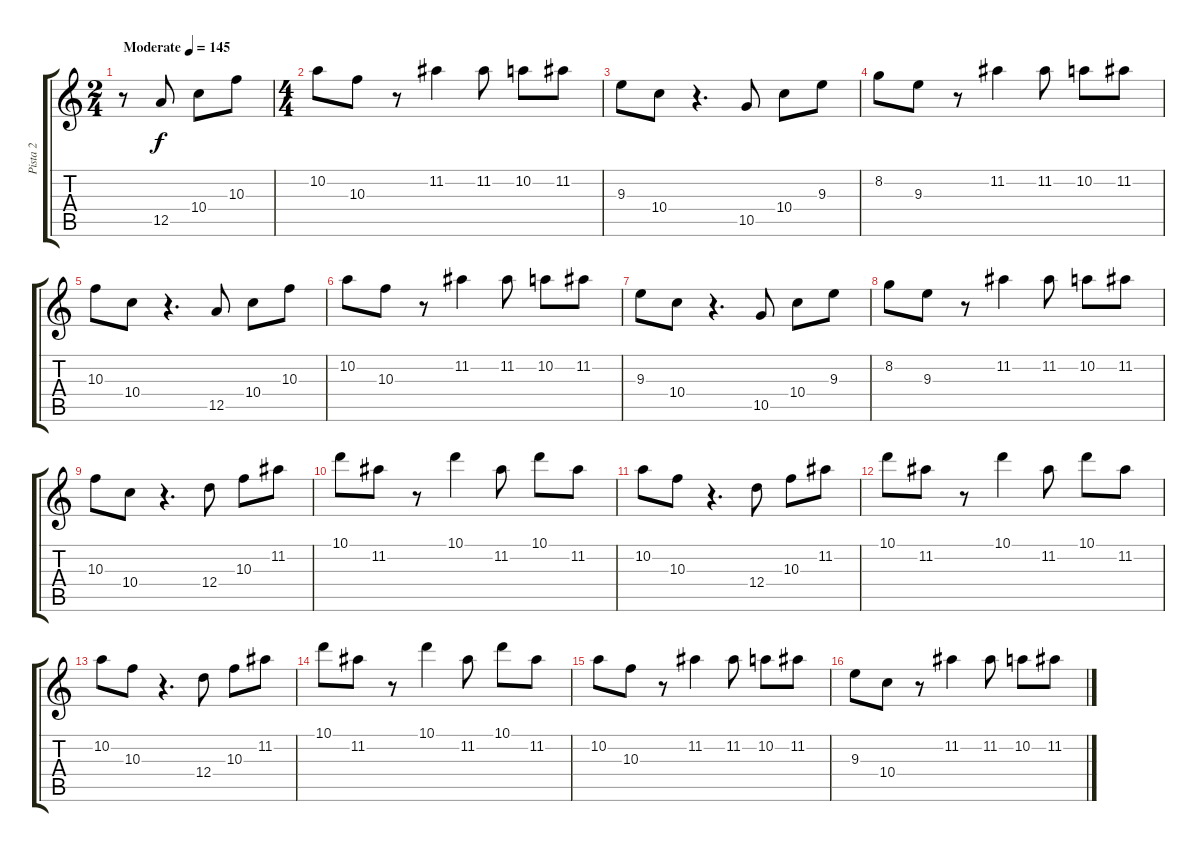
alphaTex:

\track ("Pista 2" "Pista 2") {instrument electricguitarclean}
\staff {score tabs}
\tuning (E4 B3 G3 D3 A2 E2) {hide}
\ts (2 4)
\tempo (145 "Moderate")
\clef g2
\ks c
r.8{dy f instrument electricguitarclean} 12.5.8 10.4.8 10.3.8 |
\ts (4 4)
10.2.8 10.3.8 r.8 11.2.4 11.2.8 10.2.8 11.2.8 |
9.3.8 10.4.8 r.4{d} 10.5.8 10.4.8 9.3.8 |
8.2.8 9.3.8 r.8 11.2.4 11.2.8 10.2.8 11.2.8 |
10.3.8 10.4.8 r.4{d} 12.5.8 10.4.8 10.3.8 |
10.2.8 10.3.8 r.8 11.2.4 11.2.8 10.2.8 11.2.8 |
9.3.8 10.4.8 r.4{d} 10.5.8 10.4.8 9.3.8 |
8.2.8 9.3.8 r.8 11.2.4 11.2.8 10.2.8 11.2.8 |
10.3.8 10.4.8 r.4{d} 12.4.8 10.3.8 11.2.8 |
10.1.8 11.2.8 r.8 10.1.4 11.2.8 10.1.8 11.2.8 |
10.2.8 10.3.8 r.4{d} 12.4.8 10.3.8 11.2.8 |
10.1.8 11.2.8 r.8 10.1.4 11.2.8 10.1.8 11.2.8 |
10.2.8 10.3.8 r.4{d} 12.4.8 10.3.8 11.2.8 |
10.1.8 11.2.8 r.8 10.1.4 11.2.8 10.1.8 11.2.8 |
10.2.8 10.3.8 r.8 11.2.4 11.2.8 10.2.8 11.2.8 |
9.3.8 10.4.8 r.8 11.2.4 11.2.8 10.2.8 11.2.8
